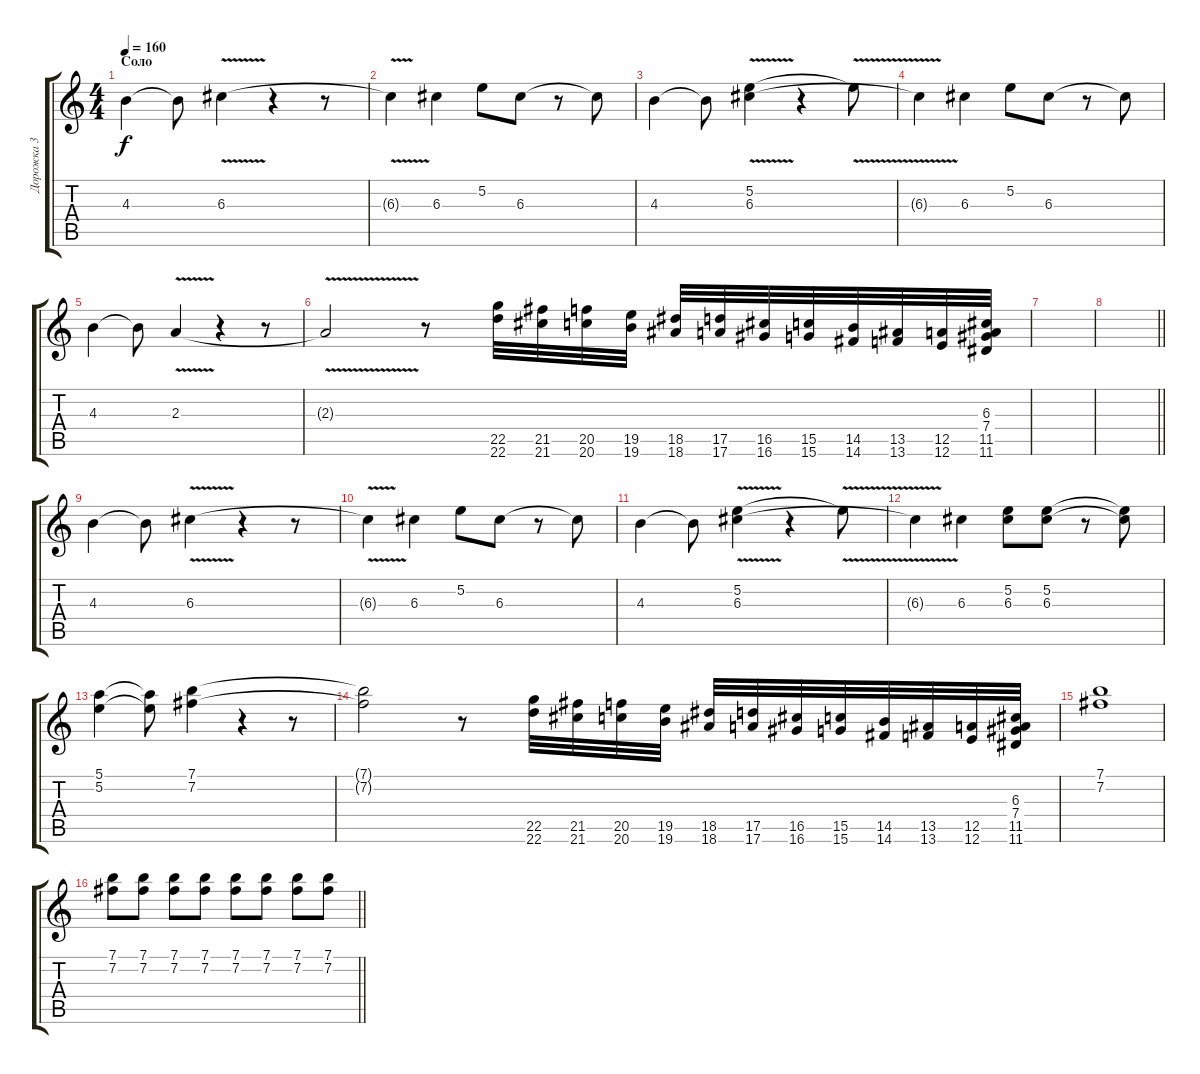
\track ("Дорожка 3" "Дорожка 3") {instrument overdrivenguitar}
\staff {score tabs}
\tuning (E4 B3 G3 D3 A2 E2) {hide}
\ts (4 4)
\section ("" "Соло")
\tempo 160
\clef g2
\ks c
4.3.4{dy f} 4.3{t}.8 6.3{v}.4 r.4 r.8 |
6.3{t}.4 6.3.4 5.2.8 6.3.8 r.8 6.3{t}.8 |
4.3.4 4.3{t}.8 (5.2{v} 6.3{v}).4 r.4 5.2{t}.8 |
6.3{t}.4 6.3.4 5.2.8 6.3.8 r.8 6.3{t}.8 |
4.3.4 4.3{t}.8 2.3{v}.4 r.4 r.8 |
2.3{t}.2 r.8 (22.5 22.6).32 (21.5 21.6).32 (20.5 20.6).32 (19.5 19.6).32 (18.5 18.6).32 (17.5 17.6).32 (16.5 16.6).32 (15.5 15.6).32 (14.5 14.6).32 (13.5 13.6).32 (12.5 12.6).32 (6.3 7.4 11.5 11.6).32 |
|
\barLineRight lightlight
|
4.3.4 4.3{t}.8 6.3{v}.4 r.4 r.8 |
6.3{t}.4 6.3.4 5.2.8 6.3.8 r.8 6.3{t}.8 |
4.3.4 4.3{t}.8 (5.2{v} 6.3{v}).4 r.4 5.2{t}.8 |
6.3{t}.4 6.3.4 (5.2 6.3).8 (5.2 6.3).8 r.8 (5.2{t} 6.3{t}).8 |
(5.1 5.2).4 (5.1{t} 5.2{t}).8 (7.1 7.2).4 r.4 r.8 |
(7.1{t} 7.2{t}).2 r.8 (22.5 22.6).32 (21.5 21.6).32 (20.5 20.6).32 (19.5 19.6).32 (18.5 18.6).32 (17.5 17.6).32 (16.5 16.6).32 (15.5 15.6).32 (14.5 14.6).32 (13.5 13.6).32 (12.5 12.6).32 (6.3 7.4 11.5 11.6).32 |
(7.1 7.2).1 |
\barLineRight lightlight
(7.1 7.2).8 (7.1 7.2).8 (7.1 7.2).8 (7.1 7.2).8 (7.1 7.2).8 (7.1 7.2).8 (7.1 7.2).8 (7.1 7.2).8
